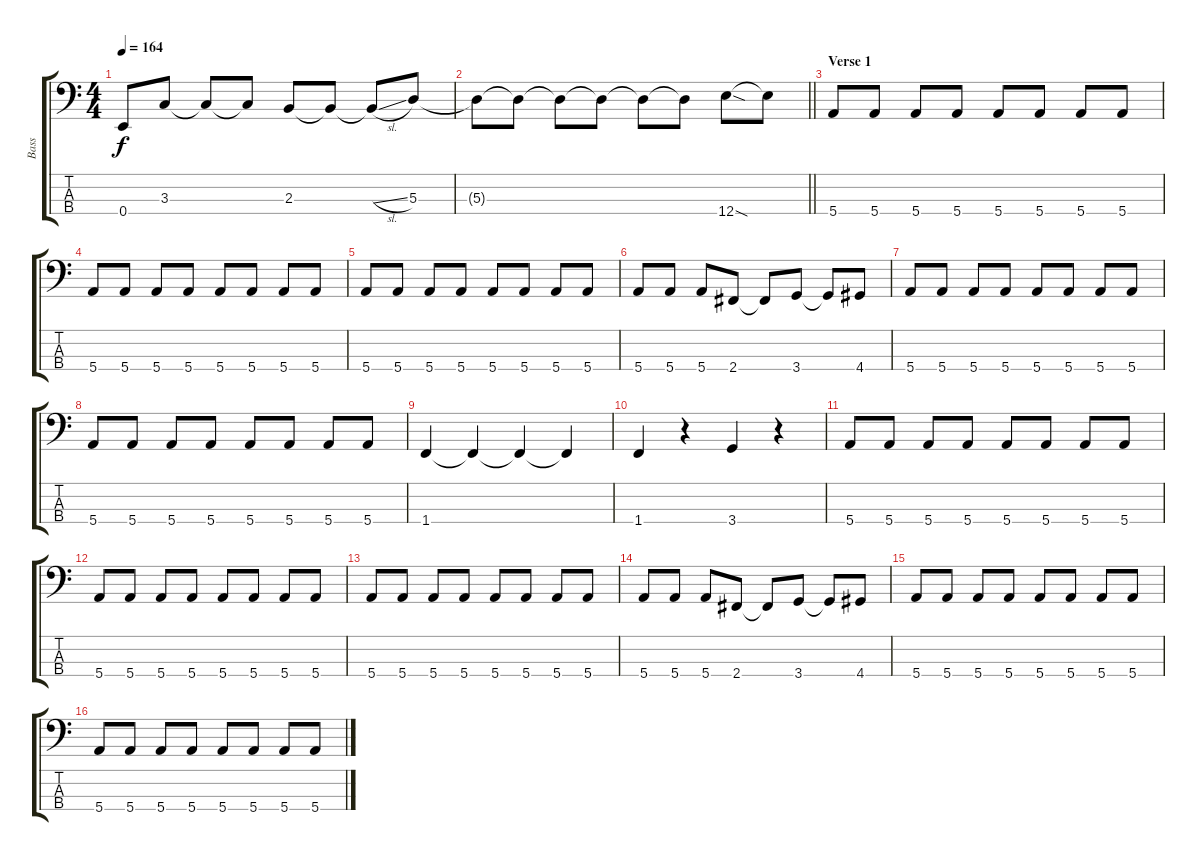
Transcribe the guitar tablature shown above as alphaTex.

\track ("Bass" "Bass") {instrument electricbassfinger}
\staff {score tabs}
\tuning (G2 D2 A1 E1) {hide}
\ts (4 4)
\tempo 164
\clef f4
\ks c
0.4.8{dy f} 3.3.8 3.3{t}.8 3.3{t}.8 2.3.8 2.3{t}.8 2.3{sl t}.8 5.3.8 |
\barLineRight lightlight
5.3{t}.8 5.3{t}.8 5.3{t}.8 5.3{t}.8 5.3{t}.8 5.3{t}.8 12.4{sod}.8 12.4{t}.8 |
\section ("" "Verse 1")
5.4.8 5.4.8 5.4.8 5.4.8 5.4.8 5.4.8 5.4.8 5.4.8 |
5.4.8 5.4.8 5.4.8 5.4.8 5.4.8 5.4.8 5.4.8 5.4.8 |
5.4.8 5.4.8 5.4.8 5.4.8 5.4.8 5.4.8 5.4.8 5.4.8 |
5.4.8 5.4.8 5.4.8 2.4.8 2.4{t}.8 3.4.8 3.4{t}.8 4.4.8 |
5.4.8 5.4.8 5.4.8 5.4.8 5.4.8 5.4.8 5.4.8 5.4.8 |
5.4.8 5.4.8 5.4.8 5.4.8 5.4.8 5.4.8 5.4.8 5.4.8 |
1.4.4 1.4{t}.4 1.4{t}.4 1.4{t}.4 |
1.4.4 r.4 3.4.4 r.4 |
5.4.8 5.4.8 5.4.8 5.4.8 5.4.8 5.4.8 5.4.8 5.4.8 |
5.4.8 5.4.8 5.4.8 5.4.8 5.4.8 5.4.8 5.4.8 5.4.8 |
5.4.8 5.4.8 5.4.8 5.4.8 5.4.8 5.4.8 5.4.8 5.4.8 |
5.4.8 5.4.8 5.4.8 2.4.8 2.4{t}.8 3.4.8 3.4{t}.8 4.4.8 |
5.4.8 5.4.8 5.4.8 5.4.8 5.4.8 5.4.8 5.4.8 5.4.8 |
5.4.8 5.4.8 5.4.8 5.4.8 5.4.8 5.4.8 5.4.8 5.4.8
